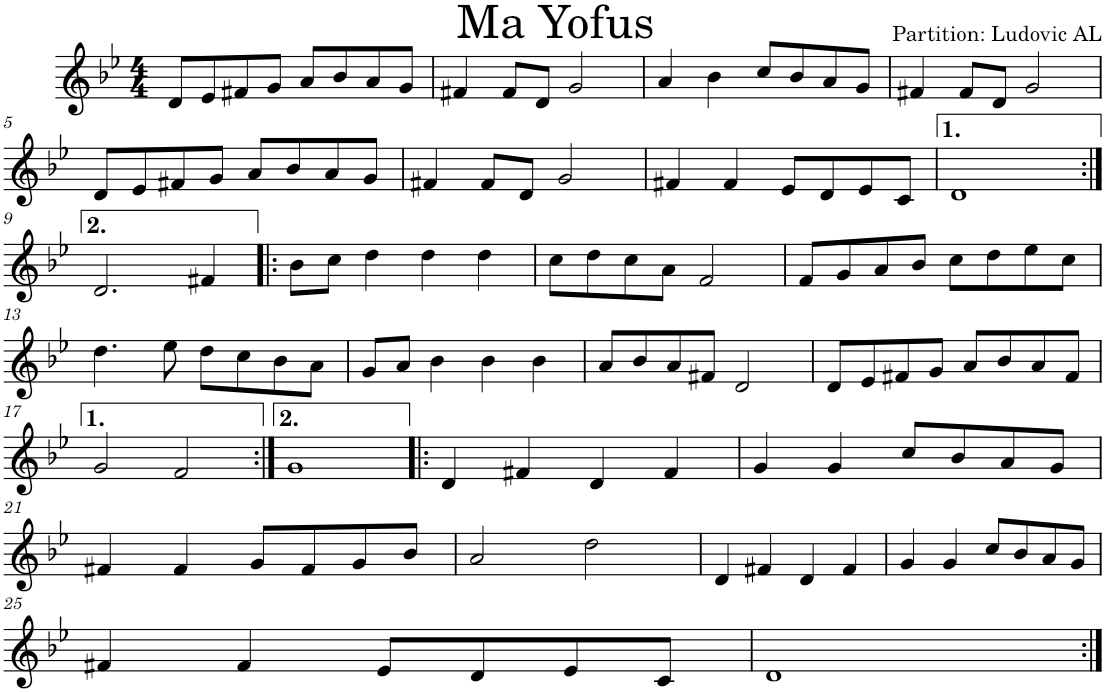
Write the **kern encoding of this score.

**kern
*part1
*staff1
*I"Violon
*I'Vln.
*clefG2
*k[b-e-]
*M4/4
=1
8d/L
8e-/
8f#X/
8g/J
8a/L
8b-/
8a/
8g/J
=2
4f#X/
8f#/L
8d/J
2g/
=3
4a/
4b-\
8cc/L
8b-/
8a/
8g/J
=4
4f#X/
8f#/L
8d/J
2g/
!!LO:LB:g=z
=5
8d/L
8e-/
8f#X/
8g/J
8a/L
8b-/
8a/
8g/J
=6
4f#X/
8f#/L
8d/J
2g/
=7
4f#X/
4f#/
8e-/L
8d/
8e-/
8c/J
=8
1d
!!LO:LB:g=z
=9:|!
2.d/
4f#X/
=10!|:
8b-\L
8cc\J
4dd\
4dd\
4dd\
=11
8cc\L
8dd\
8cc\
8a\J
2f/
=12
8f/L
8g/
8a/
8b-/J
8cc\L
8dd\
8ee-\
8cc\J
!!LO:LB:g=z
=13
4.dd\
8ee-\
8dd\L
8cc\
8b-\
8a\J
=14
8g/L
8a/J
4b-\
4b-\
4b-\
=15
8a/L
8b-/
8a/
8f#X/J
2d/
=16
8d/L
8e-/
8f#X/
8g/J
8a/L
8b-/
8a/
8f#/J
!!LO:LB:g=z
=17
2g/
2f/
=18:|!
1g
=19!|:
4d/
4f#X/
4d/
4f#/
=20
4g/
4g/
8cc/L
8b-/
8a/
8g/J
!!LO:LB:g=z
=21
4f#X/
4f#/
8g/L
8f#/
8g/
8b-/J
=22
2a/
2dd\
=23
4d/
4f#X/
4d/
4f#/
=24
4g/
4g/
8cc/L
8b-/
8a/
8g/J
!!LO:LB:g=z
=25
4f#X/
4f#/
8e-/L
8d/
8e-/
8c/J
=26
1d
=:|!
*-
